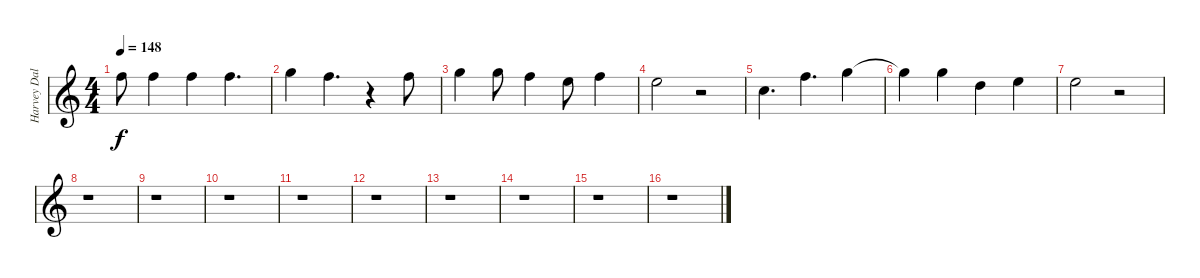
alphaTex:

\track ("Harvey Dalton Arnold Vocals" "Harvey Dal") {instrument contrabass}
\staff {score}
\tuning (E4 B3 G3 D3 A2 E2) {hide}
\ts (4 4)
\tempo 148
\clef g2
\ks c
6.2.8{dy f} 6.2.4 6.2.4 6.2.4{d} |
8.2.4 6.2.4{d} r.4 6.2.8 |
8.2.4 8.2.8 6.2.4 5.2.8 6.2.4 |
5.2.2 r.2 |
5.3.4{d} 6.2.4{d} 8.2.4 |
8.2{t}.4 8.2.4 7.3.4 5.2.4 |
5.2.2 r.2 |
r.1 |
r.1 |
r.1 |
r.1 |
r.1 |
r.1 |
r.1 |
r.1 |
r.1
